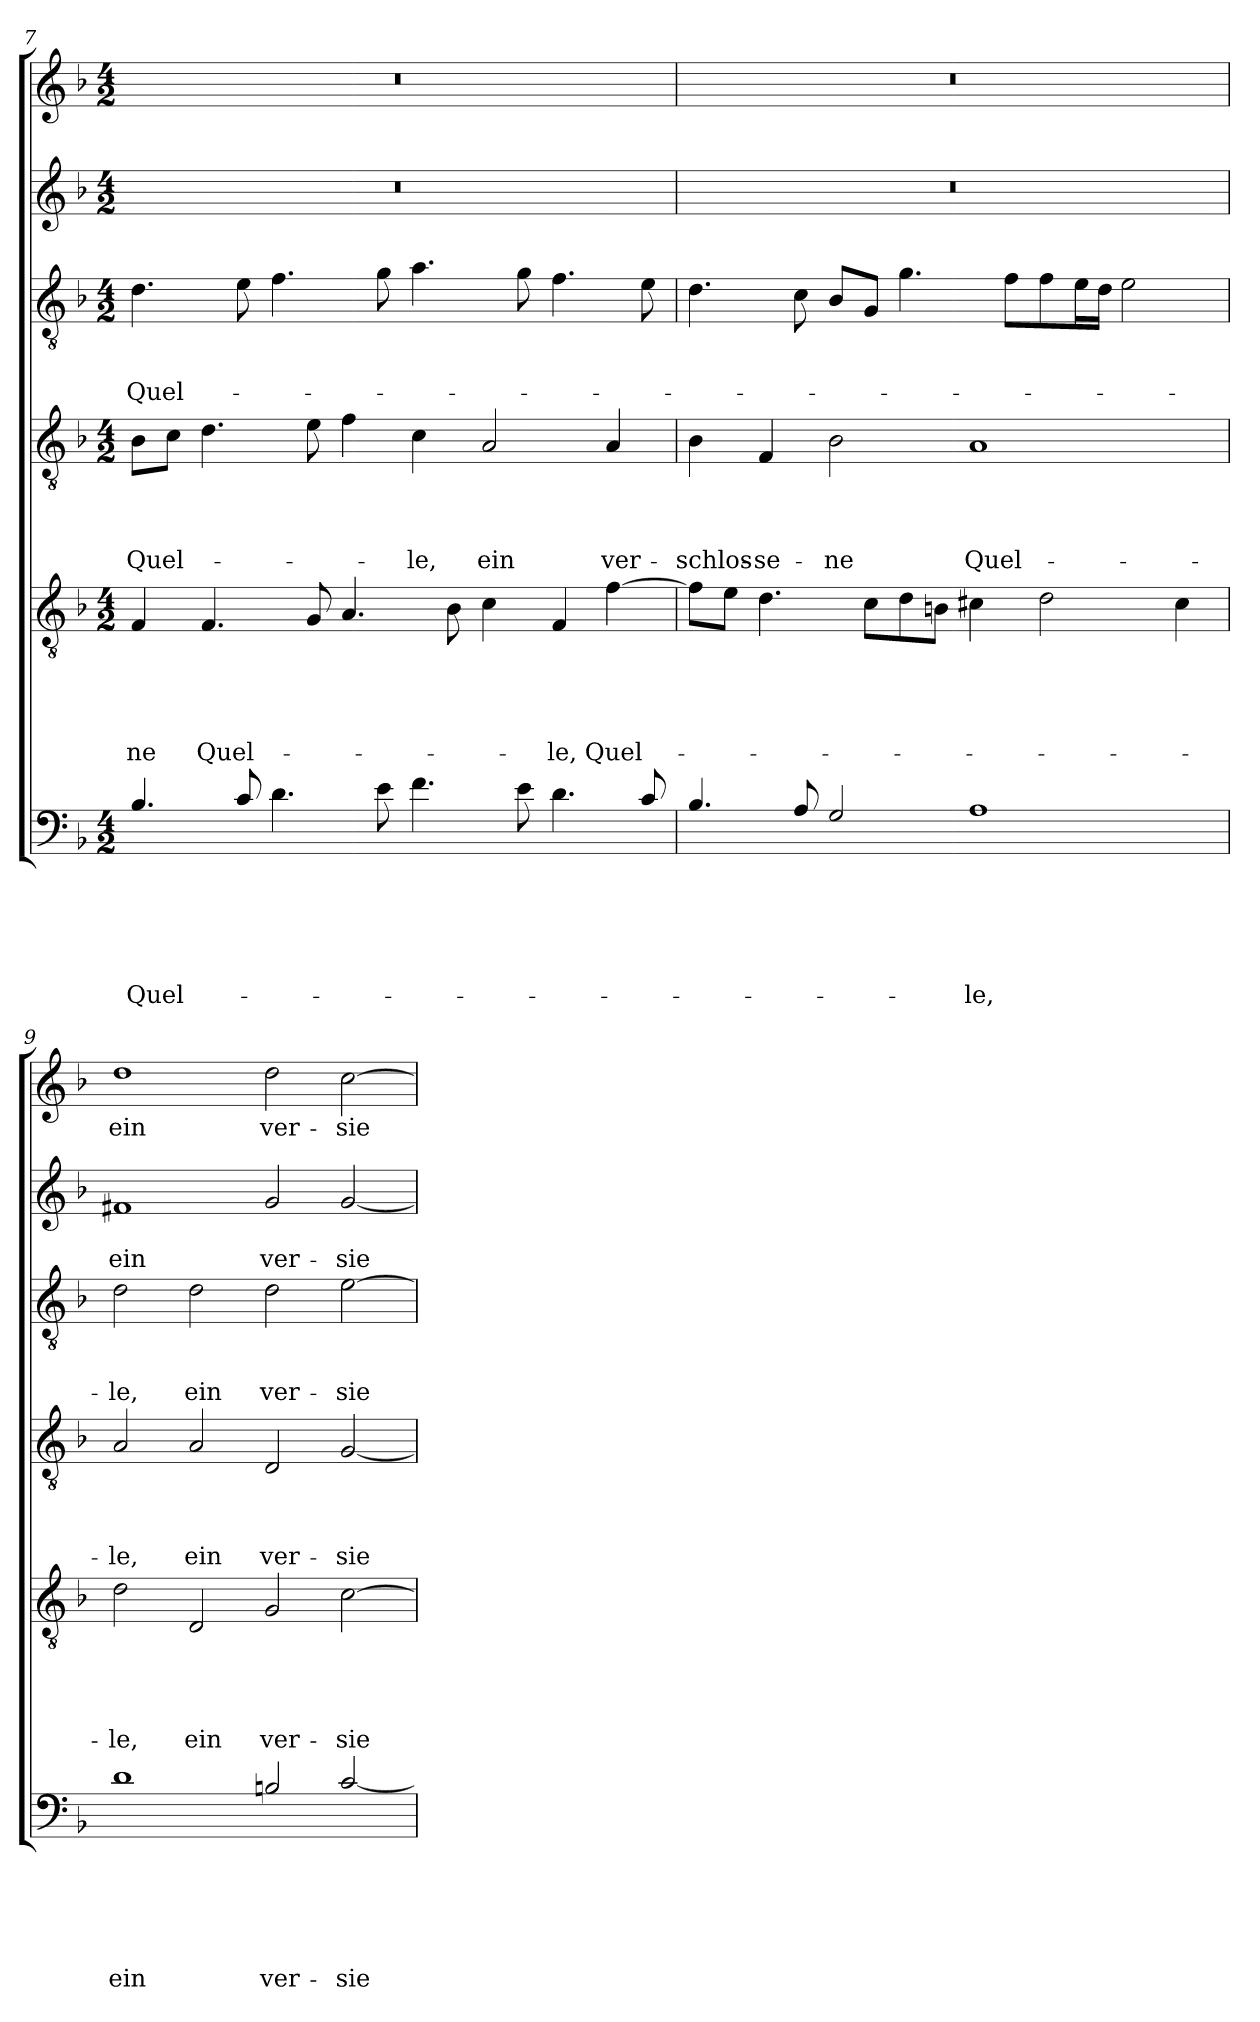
**kern	**text	**text	**text	**text	**text	**text	**kern	**text	**text	**text	**text	**text	**kern	**text	**text	**text	**text	**kern	**text	**text	**text	**kern	**text	**text	**kern	**text
*part6	*part6	*part6	*part6	*part6	*part6	*part6	*part5	*part5	*part5	*part5	*part5	*part5	*part4	*part4	*part4	*part4	*part4	*part3	*part3	*part3	*part3	*part2	*part2	*part2	*part1	*part1
*staff6	*staff6	*staff6	*staff6	*staff6	*staff6	*staff6	*staff5	*staff5	*staff5	*staff5	*staff5	*staff5	*staff4	*staff4	*staff4	*staff4	*staff4	*staff3	*staff3	*staff3	*staff3	*staff2	*staff2	*staff2	*staff1	*staff1
!!LO:LB:g=z
*clefF4	*	*	*	*	*	*	*clefGv2	*	*	*	*	*	*clefGv2	*	*	*	*	*clefGv2	*	*	*	*clefG2	*	*	*clefG2	*
*ITrd8c14	*	*	*	*	*	*	*	*	*	*	*	*	*	*	*	*	*	*	*	*	*	*	*	*	*	*
*k[b-]	*	*	*	*	*	*	*k[b-]	*	*	*	*	*	*k[b-]	*	*	*	*	*k[b-]	*	*	*	*k[b-]	*	*	*k[b-]	*
*F:	*	*	*	*	*	*	*F:	*	*	*	*	*	*F:	*	*	*	*	*F:	*	*	*	*F:	*	*	*F:	*
*M4/2	*	*	*	*	*	*	*M4/2	*	*	*	*	*	*M4/2	*	*	*	*	*M4/2	*	*	*	*M4/2	*	*	*M4/2	*
=7	=7	=7	=7	=7	=7	=7	=7	=7	=7	=7	=7	=7	=7	=7	=7	=7	=7	=7	=7	=7	=7	=7	=7	=7	=7	=7
!	!	!	!	!	!	!LO:LY:b	!	!	!	!	!	!LO:LY:b	!	!	!	!	!LO:LY:b	!	!	!	!LO:LY:b	!	!	!	!	!
4.BB-/	.	.	.	.	.	Quel-	4F/	.	.	.	.	-ne	8B-\L	.	.	.	Quel-	4.d\	.	.	Quel-	0r	.	.	0r	.
.	.	.	.	.	.	.	.	.	.	.	.	.	8c\J	.	.	.	.	.	.	.	.	.	.	.	.	.
!	!	!	!	!	!	!	!	!	!	!	!	!LO:LY:b	!	!	!	!	!	!	!	!	!	!	!	!	!	!
.	.	.	.	.	.	.	4.F/	.	.	.	.	Quel-	4.d\	.	.	.	.	.	.	.	.	.	.	.	.	.
8C/	.	.	.	.	.	.	.	.	.	.	.	.	.	.	.	.	.	8e\	.	.	.	.	.	.	.	.
4.D\	.	.	.	.	.	.	.	.	.	.	.	.	.	.	.	.	.	4.f\	.	.	.	.	.	.	.	.
.	.	.	.	.	.	.	8G/	.	.	.	.	.	8e\	.	.	.	.	.	.	.	.	.	.	.	.	.
.	.	.	.	.	.	.	4.A/	.	.	.	.	.	4f\	.	.	.	.	.	.	.	.	.	.	.	.	.
8E\	.	.	.	.	.	.	.	.	.	.	.	.	.	.	.	.	.	8g\	.	.	.	.	.	.	.	.
!	!	!	!	!	!	!	!	!	!	!	!	!	!	!	!	!	!LO:LY:b	!	!	!	!	!	!	!	!	!
4.F\	.	.	.	.	.	.	.	.	.	.	.	.	4c\	.	.	.	-le,	4.a\	.	.	.	.	.	.	.	.
.	.	.	.	.	.	.	8B-\	.	.	.	.	.	.	.	.	.	.	.	.	.	.	.	.	.	.	.
!	!	!	!	!	!	!	!	!	!	!	!	!	!	!	!	!	!LO:LY:b	!	!	!	!	!	!	!	!	!
.	.	.	.	.	.	.	4c\	.	.	.	.	.	2A/	.	.	.	ein	.	.	.	.	.	.	.	.	.
8E\	.	.	.	.	.	.	.	.	.	.	.	.	.	.	.	.	.	8g\	.	.	.	.	.	.	.	.
!	!	!	!	!	!	!	!	!	!	!	!	!LO:LY:b	!	!	!	!	!	!	!	!	!	!	!	!	!	!
4.D\	.	.	.	.	.	.	4F/	.	.	.	.	-le,	.	.	.	.	.	4.f\	.	.	.	.	.	.	.	.
!	!	!	!	!	!	!	!	!	!	!	!	!LO:LY:b	!	!	!	!	!LO:LY:b	!	!	!	!	!	!	!	!	!
.	.	.	.	.	.	.	[4f\	.	.	.	.	Quel-	4A/	.	.	.	ver-	.	.	.	.	.	.	.	.	.
8C/	.	.	.	.	.	.	.	.	.	.	.	.	.	.	.	.	.	8e\	.	.	.	.	.	.	.	.
=8	=8	=8	=8	=8	=8	=8	=8	=8	=8	=8	=8	=8	=8	=8	=8	=8	=8	=8	=8	=8	=8	=8	=8	=8	=8	=8
!	!	!	!	!	!	!	!	!	!	!	!	!	!	!	!	!	!LO:LY:b	!	!	!	!	!	!	!	!	!
4.BB-/	.	.	.	.	.	.	8f\L]	.	.	.	.	.	4B-\	.	.	.	-schlos-	4.d\	.	.	.	0r	.	.	0r	.
.	.	.	.	.	.	.	8e\J	.	.	.	.	.	.	.	.	.	.	.	.	.	.	.	.	.	.	.
!	!	!	!	!	!	!	!	!	!	!	!	!	!	!	!	!	!LO:LY:b	!	!	!	!	!	!	!	!	!
.	.	.	.	.	.	.	4.d\	.	.	.	.	.	4F/	.	.	.	-se-	.	.	.	.	.	.	.	.	.
8AA/	.	.	.	.	.	.	.	.	.	.	.	.	.	.	.	.	.	8c\	.	.	.	.	.	.	.	.
!	!	!	!	!	!	!	!	!	!	!	!	!	!	!	!	!	!LO:LY:b	!	!	!	!	!	!	!	!	!
2GG/	.	.	.	.	.	.	.	.	.	.	.	.	2B-\	.	.	.	-ne	8B-/L	.	.	.	.	.	.	.	.
.	.	.	.	.	.	.	8c\L	.	.	.	.	.	.	.	.	.	.	8G/J	.	.	.	.	.	.	.	.
.	.	.	.	.	.	.	8d\	.	.	.	.	.	.	.	.	.	.	4.g\	.	.	.	.	.	.	.	.
.	.	.	.	.	.	.	8B\J	.	.	.	.	.	.	.	.	.	.	.	.	.	.	.	.	.	.	.
!	!	!	!	!	!	!LO:LY:b	!	!	!	!	!	!	!	!	!	!	!LO:LY:b	!	!	!	!	!	!	!	!	!
1AA	.	.	.	.	.	-le,	4c#X\	.	.	.	.	.	1A	.	.	.	Quel-	.	.	.	.	.	.	.	.	.
.	.	.	.	.	.	.	.	.	.	.	.	.	.	.	.	.	.	8f\L	.	.	.	.	.	.	.	.
.	.	.	.	.	.	.	2d\	.	.	.	.	.	.	.	.	.	.	8f\	.	.	.	.	.	.	.	.
.	.	.	.	.	.	.	.	.	.	.	.	.	.	.	.	.	.	16e\L	.	.	.	.	.	.	.	.
.	.	.	.	.	.	.	.	.	.	.	.	.	.	.	.	.	.	16d\JJ	.	.	.	.	.	.	.	.
.	.	.	.	.	.	.	.	.	.	.	.	.	.	.	.	.	.	2e\	.	.	.	.	.	.	.	.
.	.	.	.	.	.	.	4c#\	.	.	.	.	.	.	.	.	.	.	.	.	.	.	.	.	.	.	.
=9	=9	=9	=9	=9	=9	=9	=9	=9	=9	=9	=9	=9	=9	=9	=9	=9	=9	=9	=9	=9	=9	=9	=9	=9	=9	=9
!	!	!	!	!	!	!LO:LY:b	!	!	!	!	!	!LO:LY:b	!	!	!	!	!LO:LY:b	!	!	!	!LO:LY:b	!	!	!LO:LY:b	!	!LO:LY:b
1D	.	.	.	.	.	ein	2d\	.	.	.	.	-le,	2A/	.	.	.	-le,	2d\	.	.	-le,	1f#X	.	ein	1dd	ein
!	!	!	!	!	!	!	!	!	!	!	!	!LO:LY:b	!	!	!	!	!LO:LY:b	!	!	!	!LO:LY:b	!	!	!	!	!
.	.	.	.	.	.	.	2D/	.	.	.	.	ein	2A/	.	.	.	ein	2d\	.	.	ein	.	.	.	.	.
!	!	!	!	!	!	!LO:LY:b	!	!	!	!	!	!LO:LY:b	!	!	!	!	!LO:LY:b	!	!	!	!LO:LY:b	!	!	!LO:LY:b	!	!LO:LY:b
2BBn/	.	.	.	.	.	ver-	2G/	.	.	.	.	ver-	2D/	.	.	.	ver-	2d\	.	.	ver-	2g/	.	ver-	2dd\	ver-
!	!	!	!	!	!	!LO:LY:b	!	!	!	!	!	!LO:LY:b	!	!	!	!	!LO:LY:b	!	!	!	!LO:LY:b	!	!	!LO:LY:b	!	!LO:LY:b
[2C/	.	.	.	.	.	-sie-	[2c\	.	.	.	.	-sie-	[2G/	.	.	.	-sie-	[2e\	.	.	-sie-	[2g/	.	-sie-	[2cc\	-sie-
=	=	=	=	=	=	=	=	=	=	=	=	=	=	=	=	=	=	=	=	=	=	=	=	=	=	=
*-	*-	*-	*-	*-	*-	*-	*-	*-	*-	*-	*-	*-	*-	*-	*-	*-	*-	*-	*-	*-	*-	*-	*-	*-	*-	*-
